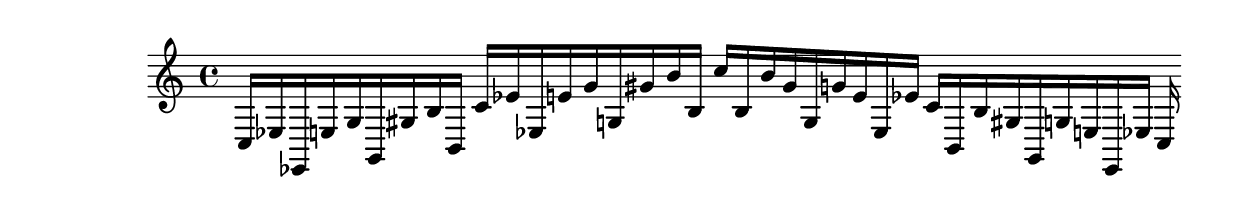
% z vector: tensor([[ 1.3008,  0.4521,  0.4800, -0.3028,  0.5503,  1.2966, -0.5616,  1.4207, 0.6411,  0.8599,  1.8663,  0.2778, -2.3001, -0.6655, -2.0614, -1.6963]])
    \new PianoStaff <<
    \cadenzaOn
    \new Staff = "right" {
    \clef treble
        c16 [ ees ees, e g g, gis b b, ]
    c' [ ees' ees e' g' g gis' b' b ]
    c'' [ b b' gis' g g' e' ees ees' ]
    c' [ b, b gis g, g e ees, ees ]
    c
    }
    >>
    